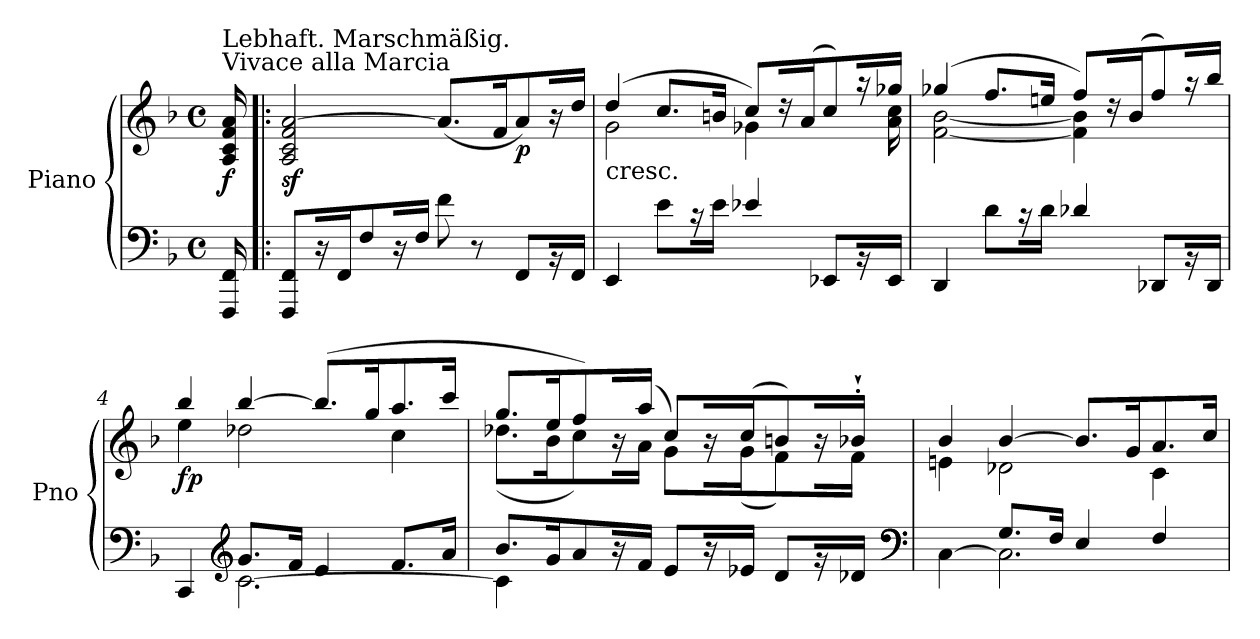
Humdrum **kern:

**kern	**kern	**dynam
*part1	*part1	*part1
*staff2	*staff1	*staff1/2
*I"Piano	*	*
*I'Pno	*	*
*clefF4	*clefG2	*
*k[b-]	*k[b-]	*
*F:	*F:	*
*M4/4	*M4/4	*
*met(c)	*met(c)	*
=	=	=
!	!LO:TX:a:t=Lebhaft. Marschmäßig.\nVivace alla Marcia	!
!	!	!LO:DY:b
16FFF/ 16FF/	16A/ 16c/ 16f/ 16a/	f
=1!|:	=1!|:	=1!|:
*^	*^	*
!	!	!	!	!LO:DY:b
8ryy	8FFF/ 8FF/L	2ryy	2A/ 2c/ 2f/ [2a/	sf
16r	16ryy	.	.	.
16ryy	16FF/K	.	.	.
8ryy	8F/	.	.	.
16r	16ryy	.	.	.
16ryy	16F/Jk	.	.	.
8ryy	8f\	8.ryy	(8.a/L]	.
8r	8ryy	.	.	.
.	.	16ryy	16f/K	.
!	!	!	!	!LO:DY:b
8ryy	8FF/L	8ryy	8a/)	p
16rBB	16ryy	16r	16ryy	.
16ryy	16FF/Jk	16ryy	16dd/Jk	.
=2	=2	=2	=2	=2
*	*	*	*^	*
!	!	!LO:TX:b:t=cresc.	!	!	!
4EE/	4ryy	(4dd/	2g\	2ryy	.
8ryy	8e\L	8.cc/L	.	.	.
16rc	16ryy	.	.	.	.
16ryy	16e\Jk	16bn/Jk	.	.	.
4e-X/	4ryy	8ryy	4g-X\	8cc/L)	.
.	.	16rdd	.	16ryy	.
.	.	16ryy	.	(16a/K	.
8ryy	8EE-X/L	8ryy	8.ryy	8cc/)	.
16rBB	16ryy	16raa	.	16ryy	.
16ryy	16EE-/Jk	16ryy	16a\ 16cc\	16gg-X/Jk	.
=3	=3	=3	=3	=3	=3
4DD/	4ryy	(4gg-X/	[2f\ [2b-\	2ryy	.
8ryy	8d\L	8.ff/L	.	.	.
16rc	16ryy	.	.	.	.
16ryy	16d\Jk	16een/Jk	.	.	.
4d-X/	4ryy	8ryy	4f\] 4b-\]	8ff/L)	.
.	.	16rdd	.	16ryy	.
.	.	16ryy	.	(16b-/K	.
8ryy	8DD-X/L	8ryy	4ryy	8ff/)	.
16rBB	16ryy	16raa	.	16ryy	.
16ryy	16DD-/Jk	16ryy	.	16bb-/Jk	.
=4	=4	=4	=4	=4	=4
!	!	!	!	!	!LO:DY:b
*	*	*	*v	*v	*
4CC/	4ryy	4bb-/	4ee\	fp
*clefG2	*	*	*	*
[2.c\	8.g/L	[4bb-/	2dd-X\	.
.	16f/Jk	.	.	.
.	4e/	(8.bb-/L]	.	.
.	.	16gg/K	.	.
.	8.f/L	8.aa/	4cc\	.
.	16a/Jk	16ccc/Jk	.	.
!!LO:LB:g=z
=5	=5	=5	=5	=5
*	*	*	*^	*
4c\]	8.b-/L	4ryy	(8.dd-X\L	8.gg/L	.
.	16g/K	.	16b-\K	16ee/K	.
8ryy	8a/	8ryy	8cc\)	8ff/)	.
16r	16ryy	16r	16ryy	16ryy	.
16ryy	16f/Jk	16ryy	16a\Jk	(16aa/Jk	.
8ryy	8e/L	8ryy	8g\L	8cc/L)	.
16r	16ryy	16r	16ryy	16ryy	.
16ryy	16e-X/Jk	16ryy	(16g\K	(16cc/K	.
8ryy	8d/L	8ryy	8f\)	8bn/)	.
16rg	16ryy	16r	16ryy	16ryy	.
16ryy	16d-X/Jk	16ryy	16f\Jk	16b-X`'/Jk	.
*	*	*v	*v	*v	*
*clefF4	*	*	*
=6	=6	=6	=6
*	*	*^	*
4ryy	[4C\	4b-/	4en\	.
8.G/L	2.C\]	[4b-/	2d-X\	.
16F/Jk	.	.	.	.
4E/	.	8.b-/L]	.	.
.	.	16g/K	.	.
4F/	.	8.a/	4c\	.
.	.	16cc/Jk	.	.
*v	*v	*	*	*
*	*v	*v	*
=	=	=
*-	*-	*-
